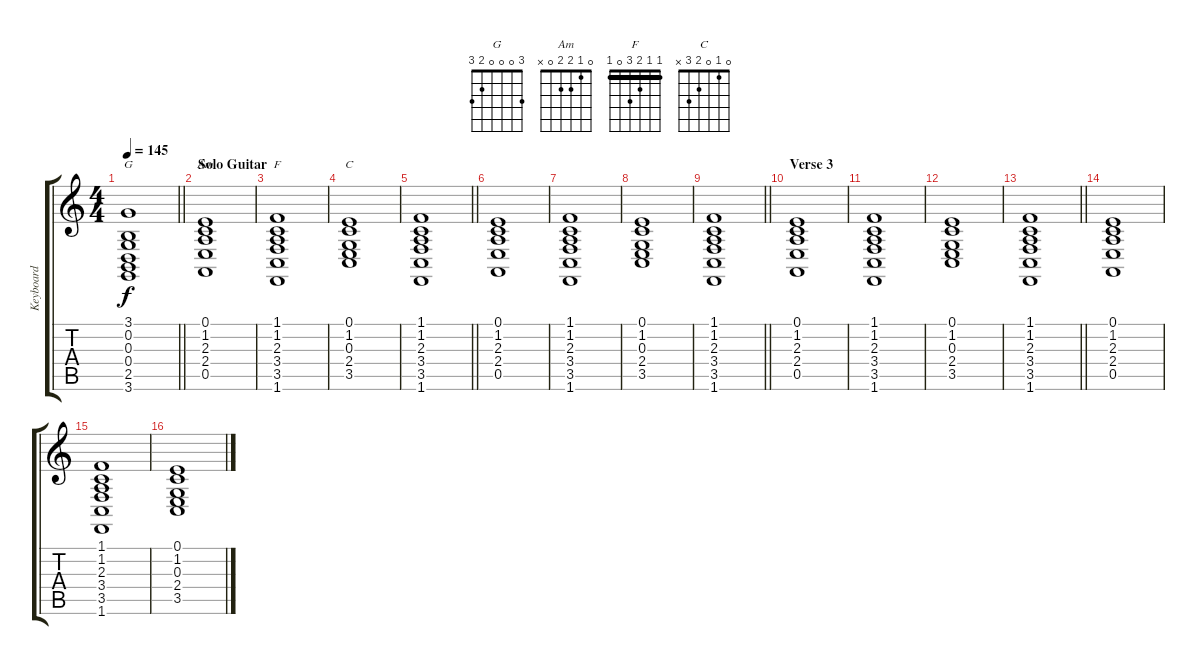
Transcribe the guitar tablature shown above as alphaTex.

\track ("Keyboard" "Keyboard") {instrument accordion}
\staff {score tabs}
\tuning (E4 B3 G3 D3 A2 E2) {hide}
\chord ("G" 3 0 0 0 2 3)
\chord ("Am" 0 1 2 2 0 x)
\chord ("F" 1 1 2 3 0 1) {barre 1}
\chord ("C" 0 1 0 2 3 x)
\ts (4 4)
\tempo 145
\clef g2
\barLineRight lightlight
\ks c
(3.1 0.2 0.3 0.4 2.5 3.6).1{ch "G" dy f} |
\section ("" "Solo Guitar")
(0.1 1.2 2.3 2.4 0.5).1{ch "Am"} |
(1.1 1.2 2.3 3.4 3.5 1.6).1{ch "F"} |
(0.1 1.2 0.3 2.4 3.5).1{ch "C"} |
\barLineRight lightlight
(1.1 1.2 2.3 3.4 3.5 1.6).1 |
(0.1 1.2 2.3 2.4 0.5).1 |
(1.1 1.2 2.3 3.4 3.5 1.6).1 |
(0.1 1.2 0.3 2.4 3.5).1 |
\barLineRight lightlight
(1.1 1.2 2.3 3.4 3.5 1.6).1 |
\section ("" "Verse 3")
(0.1 1.2 2.3 2.4 0.5).1 |
(1.1 1.2 2.3 3.4 3.5 1.6).1 |
(0.1 1.2 0.3 2.4 3.5).1 |
\barLineRight lightlight
(1.1 1.2 2.3 3.4 3.5 1.6).1 |
(0.1 1.2 2.3 2.4 0.5).1 |
(1.1 1.2 2.3 3.4 3.5 1.6).1 |
(0.1 1.2 0.3 2.4 3.5).1
